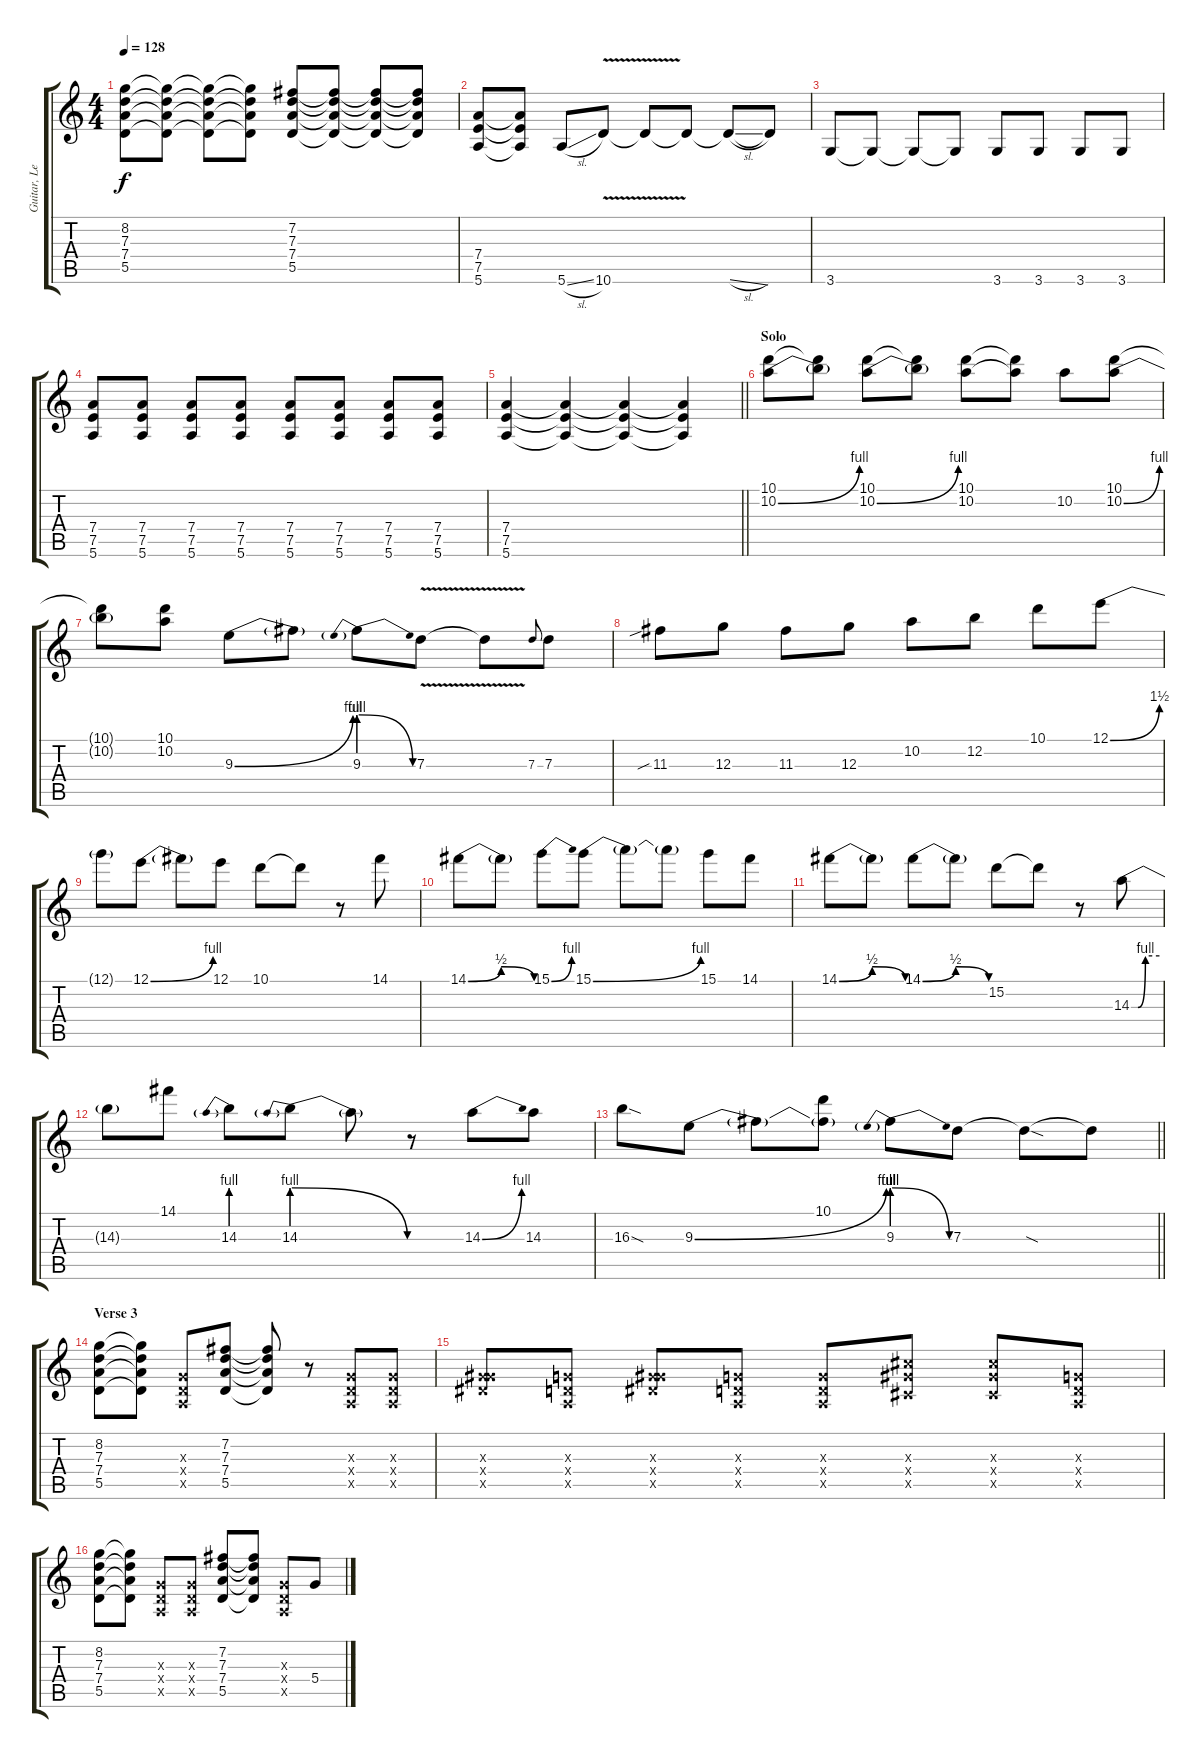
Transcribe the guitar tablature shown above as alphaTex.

\track ("Guitar, Lead (Original)" "Guitar, Le") {mute instrument overdrivenguitar}
\staff {score tabs}
\tuning (E4 B3 G3 D3 A2 E2) {hide}
\ts (4 4)
\tempo 128
\clef g2
\ks c
(8.2 7.3 7.4 5.5).8{dy f} (8.2{t} 7.3{t} 7.4{t} 5.5{t}).8 (8.2{t} 7.3{t} 7.4{t} 5.5{t}).8 (8.2{t} 7.3{t} 7.4{t} 5.5{t}).8 (7.2 7.3 7.4 5.5).8 (7.2{t} 7.3{t} 7.4{t} 5.5{t}).8 (7.2{t} 7.3{t} 7.4{t} 5.5{t}).8 (7.2{t} 7.3{t} 7.4{t} 5.5{t}).8 |
(7.4 7.5 5.6).8 (7.4{t} 7.5{t} 5.6{t}).8 5.6{sl}.8 10.6{v}.8 10.6{t}.8 10.6{t}.8 10.6{sl t}.8 10.6{t}.8 |
3.6.8 3.6{t}.8 3.6{t}.8 3.6{t}.8 3.6.8 3.6.8 3.6.8 3.6.8 |
(7.4 7.5 5.6).8 (7.4 7.5 5.6).8 (7.4 7.5 5.6).8 (7.4 7.5 5.6).8 (7.4 7.5 5.6).8 (7.4 7.5 5.6).8 (7.4 7.5 5.6).8 (7.4 7.5 5.6).8 |
\barLineRight lightlight
(7.4 7.5 5.6).4 (7.4{t} 7.5{t} 5.6{t}).4 (7.4{t} 7.5{t} 5.6{t}).4 (7.4{t} 7.5{t} 5.6{t}).4 |
\section ("" "Solo")
(10.1 10.2{be (bend 0 0 60 4)}).8{instrument overdrivenguitar} (10.1{t} 10.2{t}).8 (10.1 10.2{be (bend 0 0 60 4)}).8 (10.1{t} 10.2{t}).8 (10.1 10.2).8 (10.1{t} 10.2{t}).8 10.2.8 (10.1 10.2{be (bend 0 0 60 4)}).8 |
(10.1{t} 10.2{t}).8 (10.1 10.2).8 9.3{be (bend 0 0 60 4)}.8 9.3{t}.8 9.3{be (prebendrelease 0 4 60 0)}.8 7.3{v}.8 7.3{t}.8 7.3.8{gr onbeat} 7.3.8 |
11.3{sib}.8 12.3.8 11.3.8 12.3.8 10.2.8 12.2.8 10.1.8 12.1{be (bend 0 0 60 6)}.8 |
12.1{t}.8 12.1{be (bend 0 0 60 4)}.8 12.1{t}.8 12.1.8 10.1.8 10.1{t}.8 r.8 14.1.8 |
14.1{be (bendrelease 0 0 15 2 15 2 60 0)}.8 14.1{t}.8 15.1{be (bend 0 0 60 4)}.8 15.1{be (bend 0 0 60 4)}.8 15.1{t}.8 15.1{t}.8 15.1.8 14.1.8 |
14.1{be (bendrelease 0 0 15 2 15 2 60 0)}.8 14.1{t}.8 14.1{be (bendrelease 0 0 15 2 15 2 60 0)}.8 14.1{t}.8 15.2.8 15.2{t}.8 r.8 14.3{be (custom 0 0 14 0 30 4 60 4)}.8 |
14.3{t}.8 14.1.8 14.3{be (prebend 0 4 60 4)}.8 14.3{be (prebendrelease 0 4 60 0)}.8 14.3{t}.8 r.8 14.3{be (bend 0 0 60 4)}.8 14.3.8 |
\barLineRight lightlight
16.3{sod}.8 9.3{be (bend 0 0 60 4)}.8 9.3{t}.8 (10.1 9.3{t}).8 9.3{be (prebendrelease 0 4 60 0)}.8 7.3.8 7.3{sod t}.8 7.3{t}.8 |
\section ("" "Verse 3")
(8.2 7.3 7.4 5.5).8 (8.2{t} 7.3{t} 7.4{t} 5.5{t}).8 (0.3{x} 0.4{x} 0.5{x}).8 (7.2 7.3 7.4 5.5).8 (7.2{t} 7.3{t} 7.4{t} 5.5{t}).8 r.8 (0.3{x} 0.4{x} 0.5{x}).8 (0.3{x} 0.4{x} 0.5{x}).8 |
(0.3{x} 6.4{x} 6.5{x}).8 (0.3{x} 0.4{x} 0.5{x}).8 (0.3{x} 6.4{x} 6.5{x}).8 (0.3{x} 0.4{x} 0.5{x}).8 (0.3{x} 0.4{x} 0.5{x}).8 (6.3{x} 6.4{x} 4.5{x}).8 (6.3{x} 6.4{x} 4.5{x}).8 (0.3{x} 0.4{x} 0.5{x}).8 |
(8.2 7.3 7.4 5.5).8 (8.2{t} 7.3{t} 7.4{t} 5.5{t}).8 (0.3{x} 0.4{x} 0.5{x}).8 (0.3{x} 0.4{x} 0.5{x}).8 (7.2 7.3 7.4 5.5).8 (7.2{t} 7.3{t} 7.4{t} 5.5{t}).8 (0.3{x} 0.4{x} 0.5{x}).8 5.4{h}.8
